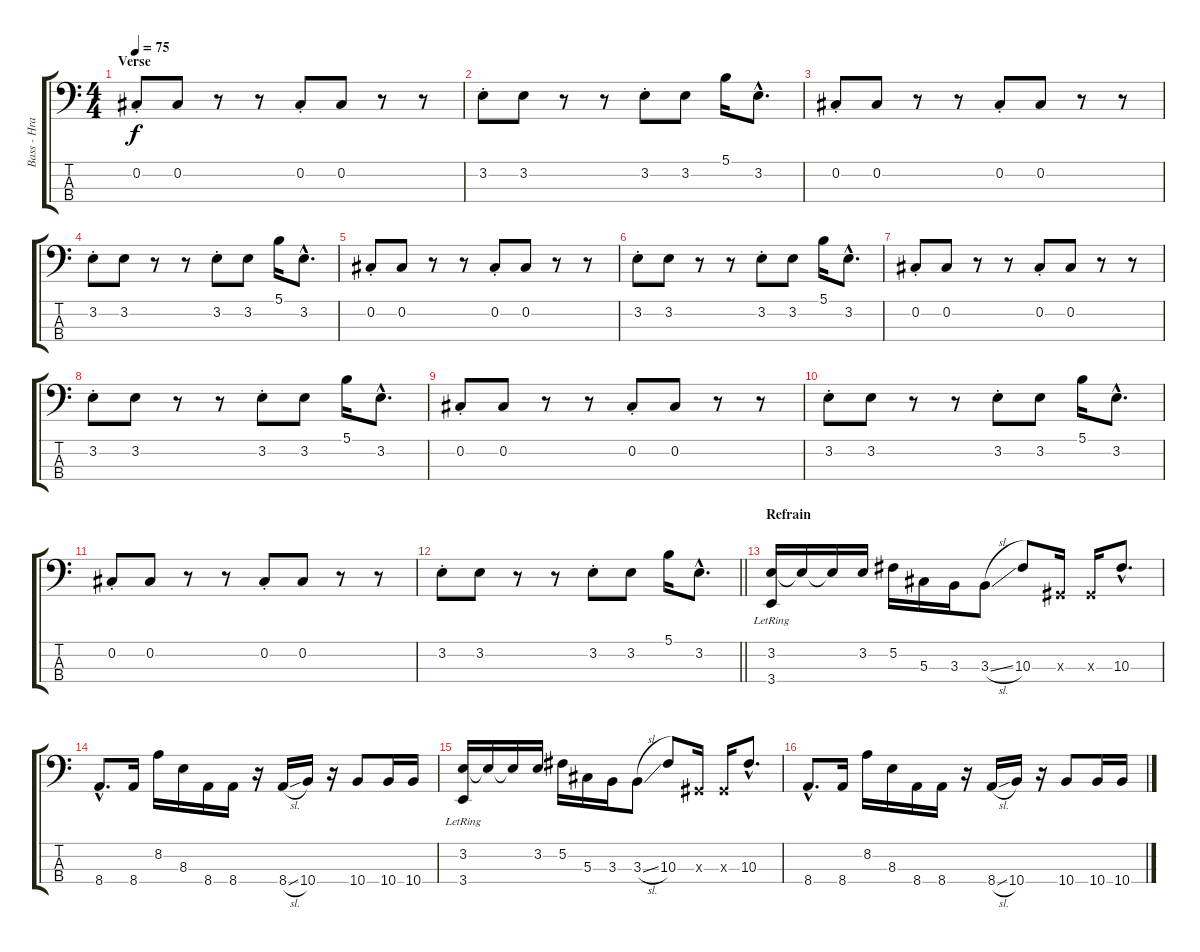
\track ("Bass - Hraq Chanchanian" "Bass - Hra") {instrument electricbassfinger}
\staff {score tabs}
\tuning (Gb2 Db2 Ab1 Db1) {hide}
\ts (4 4)
\section ("" "Verse")
\tempo 75
\clef f4
\ks c
0.2{st}.8{dy f instrument electricbassfinger} 0.2.8 r.8 r.8 0.2{st}.8 0.2.8 r.8 r.8 |
3.2{st}.8 3.2.8 r.8 r.8 3.2{st}.8 3.2.8 5.1.16 3.2{hac}.8{d} |
0.2{st}.8 0.2.8 r.8 r.8 0.2{st}.8 0.2.8 r.8 r.8 |
3.2{st}.8 3.2.8 r.8 r.8 3.2{st}.8 3.2.8 5.1.16 3.2{hac}.8{d} |
0.2{st}.8 0.2.8 r.8 r.8 0.2{st}.8 0.2.8 r.8 r.8 |
3.2{st}.8 3.2.8 r.8 r.8 3.2{st}.8 3.2.8 5.1.16 3.2{hac}.8{d} |
0.2{st}.8 0.2.8 r.8 r.8 0.2{st}.8 0.2.8 r.8 r.8 |
3.2{st}.8 3.2.8 r.8 r.8 3.2{st}.8 3.2.8 5.1.16 3.2{hac}.8{d} |
0.2{st}.8 0.2.8 r.8 r.8 0.2{st}.8 0.2.8 r.8 r.8 |
3.2{st}.8 3.2.8 r.8 r.8 3.2{st}.8 3.2.8 5.1.16 3.2{hac}.8{d} |
0.2{st}.8 0.2.8 r.8 r.8 0.2{st}.8 0.2.8 r.8 r.8 |
\barLineRight lightlight
3.2{st}.8 3.2.8 r.8 r.8 3.2{st}.8 3.2.8 5.1.16 3.2{hac}.8{d} |
\section ("" "Refrain")
(3.2 3.4{lr}).16 3.2{t}.16 3.2{t}.16 3.2.16 5.2.16 5.3.16 3.3.16 3.3{sl}.8 10.3.8 0.3{x}.16 0.3{x}.16 10.3{hac}.8{d} |
8.4{hac}.8{d} 8.4.16 8.2.16 8.3.16 8.4.16 8.4.16 r.16 8.4{sl}.16 10.4.16 r.16 10.4.8 10.4.16 10.4.16 |
(3.2 3.4{lr}).16 3.2{t}.16 3.2{t}.16 3.2.16 5.2.16 5.3.16 3.3.16 3.3{sl}.8 10.3.8 0.3{x}.16 0.3{x}.16 10.3{hac}.8{d} |
8.4{hac}.8{d} 8.4.16 8.2.16 8.3.16 8.4.16 8.4.16 r.16 8.4{sl}.16 10.4.16 r.16 10.4.8 10.4.16 10.4.16
